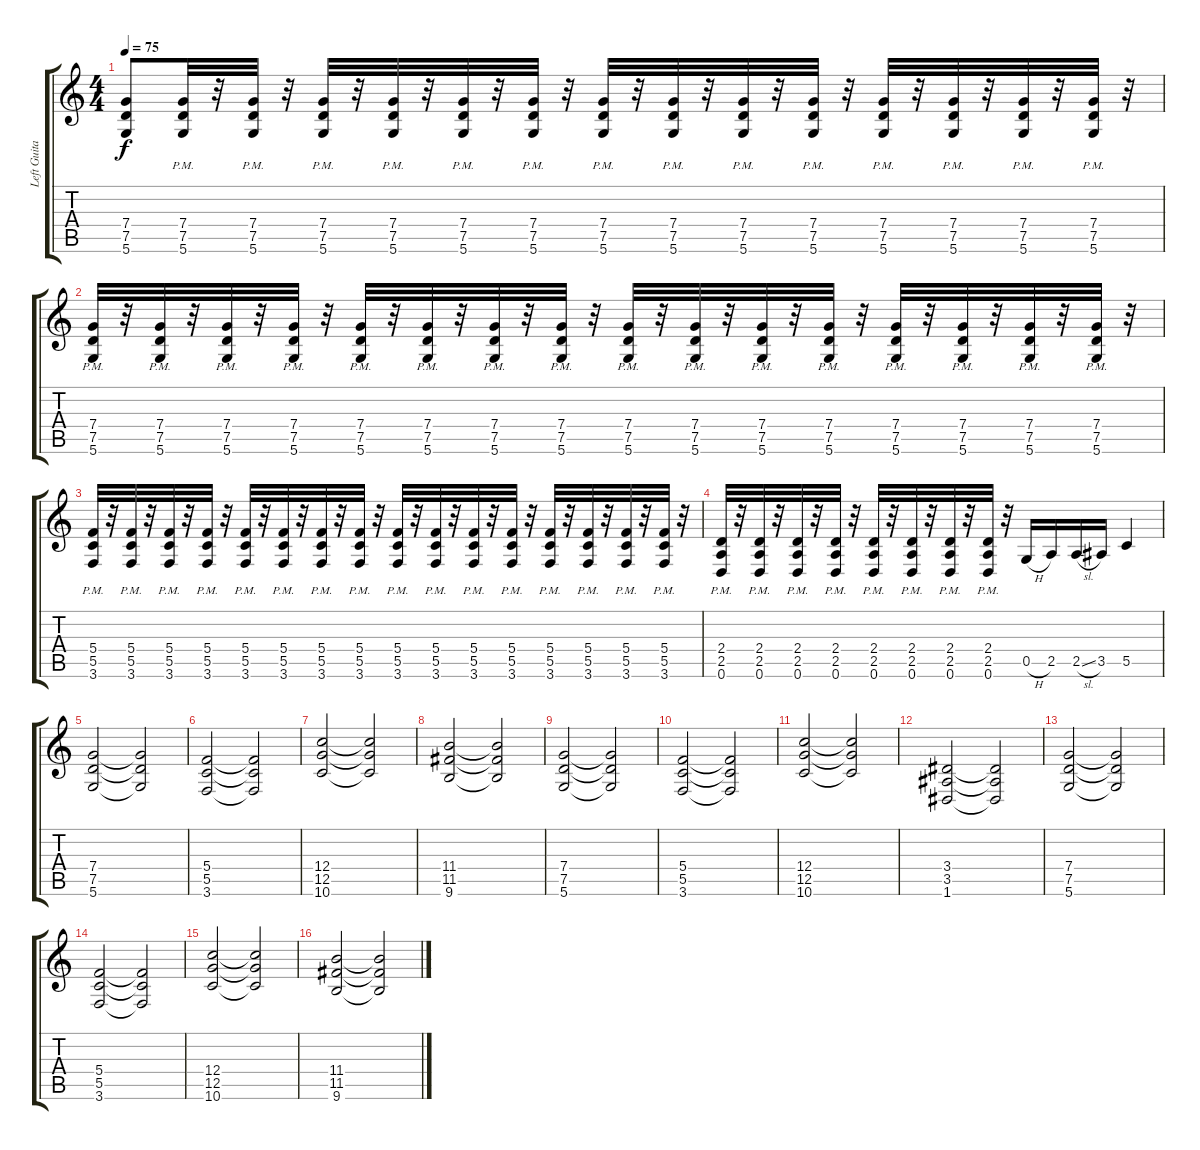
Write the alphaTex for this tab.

\track ("Left Guitar" "Left Guita") {instrument distortionguitar}
\staff {score tabs}
\tuning (D4 A3 F3 C3 G2 D2) {hide}
\ts (4 4)
\tempo 75
\clef g2
\ks c
(7.4 7.5 5.6).8{dy f} (7.4{pm} 7.5{pm} 5.6{pm}).32 r.32 (7.4{pm} 7.5{pm} 5.6{pm}).32 r.32 (7.4{pm} 7.5{pm} 5.6{pm}).32 r.32 (7.4{pm} 7.5{pm} 5.6{pm}).32 r.32 (7.4{pm} 7.5{pm} 5.6{pm}).32 r.32 (7.4{pm} 7.5{pm} 5.6{pm}).32 r.32 (7.4{pm} 7.5{pm} 5.6{pm}).32 r.32 (7.4{pm} 7.5{pm} 5.6{pm}).32 r.32 (7.4{pm} 7.5{pm} 5.6{pm}).32 r.32 (7.4{pm} 7.5{pm} 5.6{pm}).32 r.32 (7.4{pm} 7.5{pm} 5.6{pm}).32 r.32 (7.4{pm} 7.5{pm} 5.6{pm}).32 r.32 (7.4{pm} 7.5{pm} 5.6{pm}).32 r.32 (7.4{pm} 7.5{pm} 5.6{pm}).32 r.32 |
(7.4{pm} 7.5{pm} 5.6{pm}).32 r.32 (7.4{pm} 7.5{pm} 5.6{pm}).32 r.32 (7.4{pm} 7.5{pm} 5.6{pm}).32 r.32 (7.4{pm} 7.5{pm} 5.6{pm}).32 r.32 (7.4{pm} 7.5{pm} 5.6{pm}).32 r.32 (7.4{pm} 7.5{pm} 5.6{pm}).32 r.32 (7.4{pm} 7.5{pm} 5.6{pm}).32 r.32 (7.4{pm} 7.5{pm} 5.6{pm}).32 r.32 (7.4{pm} 7.5{pm} 5.6{pm}).32 r.32 (7.4{pm} 7.5{pm} 5.6{pm}).32 r.32 (7.4{pm} 7.5{pm} 5.6{pm}).32 r.32 (7.4{pm} 7.5{pm} 5.6{pm}).32 r.32 (7.4{pm} 7.5{pm} 5.6{pm}).32 r.32 (7.4{pm} 7.5{pm} 5.6{pm}).32 r.32 (7.4{pm} 7.5{pm} 5.6{pm}).32 r.32 (7.4{pm} 7.5{pm} 5.6{pm}).32 r.32 |
(5.4{pm} 5.5{pm} 3.6{pm}).32 r.32 (5.4{pm} 5.5{pm} 3.6{pm}).32 r.32 (5.4{pm} 5.5{pm} 3.6{pm}).32 r.32 (5.4{pm} 5.5{pm} 3.6{pm}).32 r.32 (5.4{pm} 5.5{pm} 3.6{pm}).32 r.32 (5.4{pm} 5.5{pm} 3.6{pm}).32 r.32 (5.4{pm} 5.5{pm} 3.6{pm}).32 r.32 (5.4{pm} 5.5{pm} 3.6{pm}).32 r.32 (5.4{pm} 5.5{pm} 3.6{pm}).32 r.32 (5.4{pm} 5.5{pm} 3.6{pm}).32 r.32 (5.4{pm} 5.5{pm} 3.6{pm}).32 r.32 (5.4{pm} 5.5{pm} 3.6{pm}).32 r.32 (5.4{pm} 5.5{pm} 3.6{pm}).32 r.32 (5.4{pm} 5.5{pm} 3.6{pm}).32 r.32 (5.4{pm} 5.5{pm} 3.6{pm}).32 r.32 (5.4{pm} 5.5{pm} 3.6{pm}).32 r.32 |
(2.4{pm} 2.5{pm} 0.6{pm}).32 r.32 (2.4{pm} 2.5{pm} 0.6{pm}).32 r.32 (2.4{pm} 2.5{pm} 0.6{pm}).32 r.32 (2.4{pm} 2.5{pm} 0.6{pm}).32 r.32 (2.4{pm} 2.5{pm} 0.6{pm}).32 r.32 (2.4{pm} 2.5{pm} 0.6{pm}).32 r.32 (2.4{pm} 2.5{pm} 0.6{pm}).32 r.32 (2.4{pm} 2.5{pm} 0.6{pm}).32 r.32 0.5{h}.16 2.5.16 2.5{sl}.16 3.5.16 5.5.4 |
(7.4 7.5 5.6).2 (7.4{t} 7.5{t} 5.6{t}).2 |
(5.4 5.5 3.6).2 (5.4{t} 5.5{t} 3.6{t}).2 |
(12.4 12.5 10.6).2 (12.4{t} 12.5{t} 10.6{t}).2 |
(11.4 11.5 9.6).2 (11.4{t} 11.5{t} 9.6{t}).2 |
(7.4 7.5 5.6).2 (7.4{t} 7.5{t} 5.6{t}).2 |
(5.4 5.5 3.6).2 (5.4{t} 5.5{t} 3.6{t}).2 |
(12.4 12.5 10.6).2 (12.4{t} 12.5{t} 10.6{t}).2 |
(3.4 3.5 1.6).2 (3.4{t} 3.5{t} 1.6{t}).2 |
(7.4 7.5 5.6).2 (7.4{t} 7.5{t} 5.6{t}).2 |
(5.4 5.5 3.6).2 (5.4{t} 5.5{t} 3.6{t}).2 |
(12.4 12.5 10.6).2 (12.4{t} 12.5{t} 10.6{t}).2 |
(11.4 11.5 9.6).2 (11.4{t} 11.5{t} 9.6{t}).2
